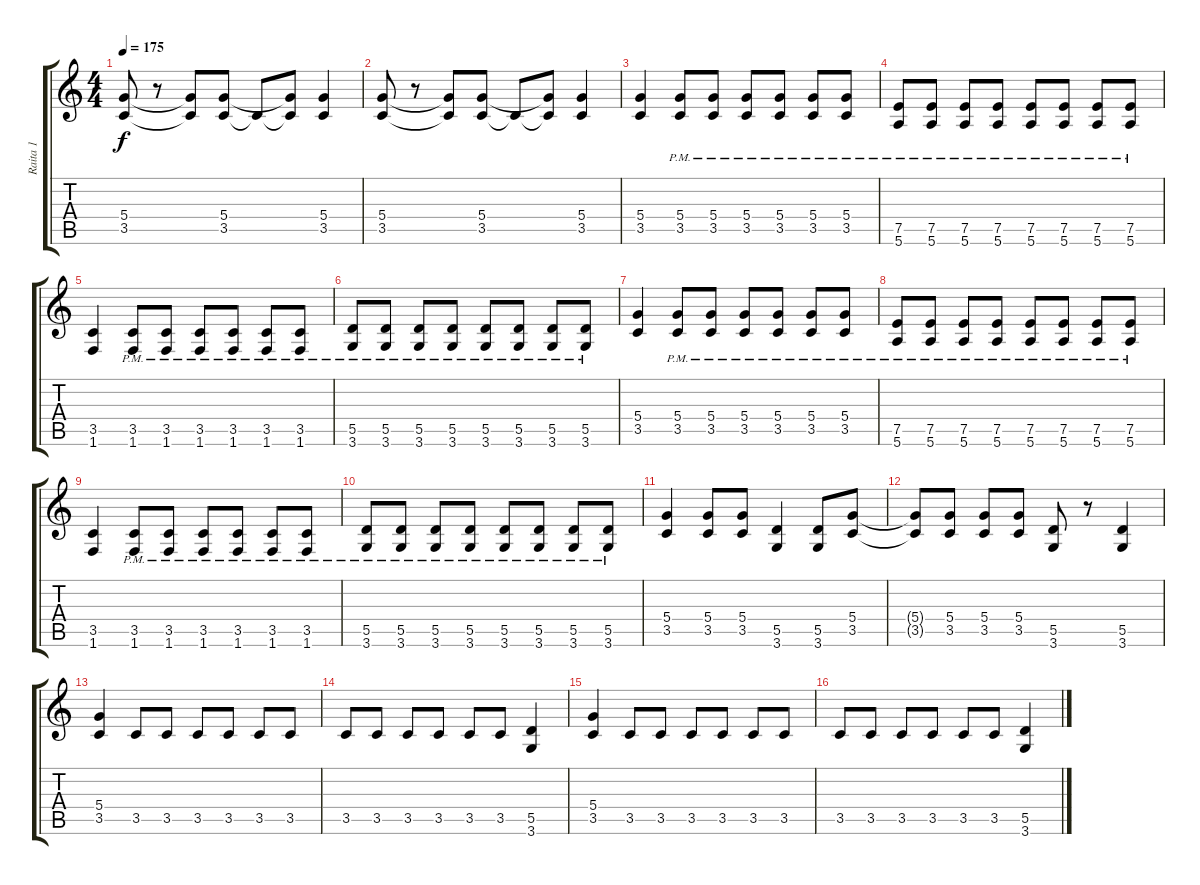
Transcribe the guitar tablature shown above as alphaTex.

\track ("Raita 1" "Raita 1") {instrument distortionguitar}
\staff {score tabs}
\tuning (E4 B3 G3 D3 A2 E2) {hide}
\ts (4 4)
\tempo 175
\clef g2
\ks c
(5.4 3.5).8{dy f} r.8 (5.4{t} 3.5{t}).8 (5.4 3.5).8 3.5{t}.8 (5.4{t} 3.5{t}).8 (5.4 3.5).4 |
(5.4 3.5).8 r.8 (5.4{t} 3.5{t}).8 (5.4 3.5).8 3.5{t}.8 (5.4{t} 3.5{t}).8 (5.4 3.5).4 |
(5.4 3.5).4 (5.4{pm} 3.5{pm}).8 (5.4{pm} 3.5{pm}).8 (5.4{pm} 3.5{pm}).8 (5.4{pm} 3.5{pm}).8 (5.4{pm} 3.5{pm}).8 (5.4{pm} 3.5{pm}).8 |
(7.5{pm} 5.6{pm}).8 (7.5{pm} 5.6{pm}).8 (7.5{pm} 5.6{pm}).8 (7.5{pm} 5.6{pm}).8 (7.5{pm} 5.6{pm}).8 (7.5{pm} 5.6{pm}).8 (7.5{pm} 5.6{pm}).8 (7.5{pm} 5.6{pm}).8 |
(3.5 1.6).4 (3.5{pm} 1.6{pm}).8 (3.5{pm} 1.6{pm}).8 (3.5{pm} 1.6{pm}).8 (3.5{pm} 1.6{pm}).8 (3.5{pm} 1.6{pm}).8 (3.5{pm} 1.6{pm}).8 |
(5.5{pm} 3.6{pm}).8 (5.5{pm} 3.6{pm}).8 (5.5{pm} 3.6{pm}).8 (5.5{pm} 3.6{pm}).8 (5.5{pm} 3.6{pm}).8 (5.5{pm} 3.6{pm}).8 (5.5{pm} 3.6{pm}).8 (5.5{pm} 3.6{pm}).8 |
(5.4 3.5).4 (5.4{pm} 3.5{pm}).8 (5.4{pm} 3.5{pm}).8 (5.4{pm} 3.5{pm}).8 (5.4{pm} 3.5{pm}).8 (5.4{pm} 3.5{pm}).8 (5.4{pm} 3.5{pm}).8 |
(7.5{pm} 5.6{pm}).8 (7.5{pm} 5.6{pm}).8 (7.5{pm} 5.6{pm}).8 (7.5{pm} 5.6{pm}).8 (7.5{pm} 5.6{pm}).8 (7.5{pm} 5.6{pm}).8 (7.5{pm} 5.6{pm}).8 (7.5{pm} 5.6{pm}).8 |
(3.5 1.6).4 (3.5{pm} 1.6{pm}).8 (3.5{pm} 1.6{pm}).8 (3.5{pm} 1.6{pm}).8 (3.5{pm} 1.6{pm}).8 (3.5{pm} 1.6{pm}).8 (3.5{pm} 1.6{pm}).8 |
(5.5{pm} 3.6{pm}).8 (5.5{pm} 3.6{pm}).8 (5.5{pm} 3.6{pm}).8 (5.5{pm} 3.6{pm}).8 (5.5{pm} 3.6{pm}).8 (5.5{pm} 3.6{pm}).8 (5.5{pm} 3.6{pm}).8 (5.5{pm} 3.6{pm}).8 |
(5.4 3.5).4 (5.4 3.5).8 (5.4 3.5).8 (5.5 3.6).4 (5.5 3.6).8 (5.4 3.5).8 |
(5.4{t} 3.5{t}).8 (5.4 3.5).8 (5.4 3.5).8 (5.4 3.5).8 (5.5 3.6).8 r.8 (5.5 3.6).4 |
(5.4 3.5).4 3.5.8 3.5.8 3.5.8 3.5.8 3.5.8 3.5.8 |
3.5.8 3.5.8 3.5.8 3.5.8 3.5.8 3.5.8 (5.5 3.6).4 |
(5.4 3.5).4 3.5.8 3.5.8 3.5.8 3.5.8 3.5.8 3.5.8 |
3.5.8 3.5.8 3.5.8 3.5.8 3.5.8 3.5.8 (5.5 3.6).4
